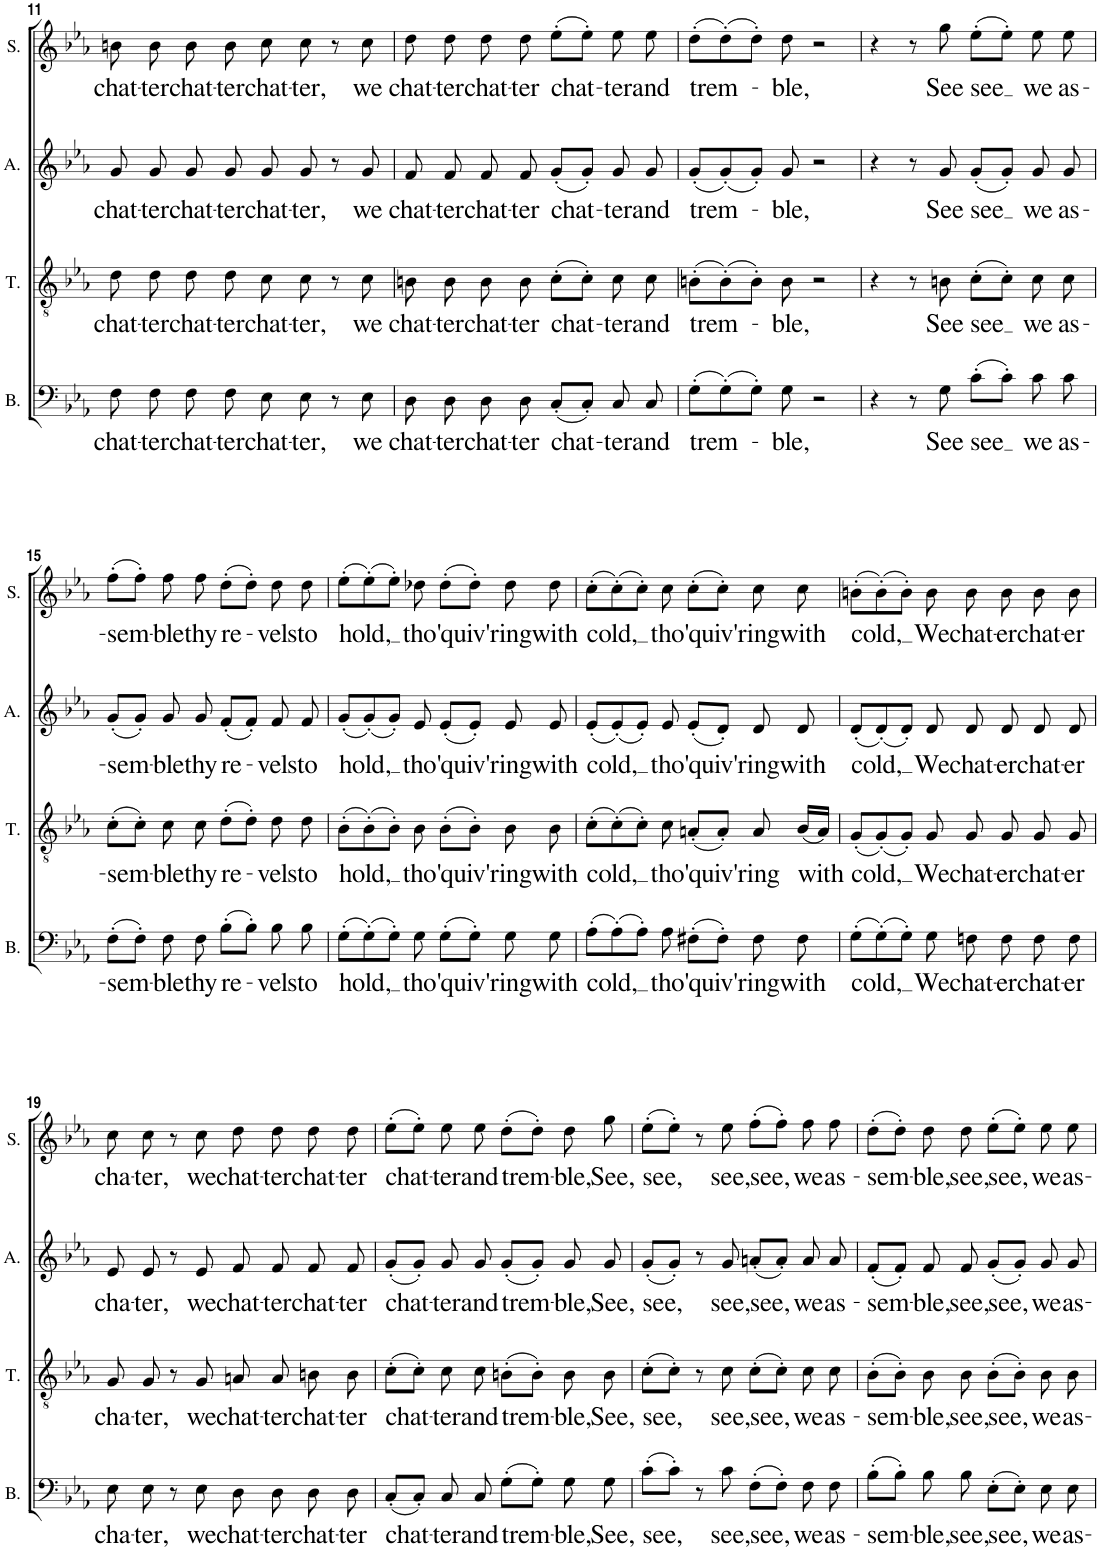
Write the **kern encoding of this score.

**kern	**text	**kern	**text	**kern	**text	**kern	**text
*part4	*part4	*part3	*part3	*part2	*part2	*part1	*part1
*staff4	*staff4	*staff3	*staff3	*staff2	*staff2	*staff1	*staff1
*I"Bass	*	*I"Tenor	*	*I"Alto	*	*I"Soprano	*
*I'B.	*	*I'T.	*	*I'A.	*	*I'S.	*
!!LO:PB:g=z
*clefF4	*	*clefGv2	*	*clefG2	*	*clefG2	*
*k[b-e-a-]	*	*k[b-e-a-]	*	*k[b-e-a-]	*	*k[b-e-a-]	*
*M2/2	*	*M2/2	*	*M2/2	*	*M2/2	*
*met(c|)	*	*met(c|)	*	*met(c|)	*	*met(c|)	*
=11	=11	=11	=11	=11	=11	=11	=11
!	!LO:LY:b	!	!LO:LY:b	!	!LO:LY:b	!	!LO:LY:b
8F!\	chat-	8d!\	chat-	8g!/	chat-	8bn!\	chat-
!	!LO:LY:b	!	!LO:LY:b	!	!LO:LY:b	!	!LO:LY:b
8F!\	-ter	8d!\	-ter	8g!/	-ter	8b!\	-ter
!	!LO:LY:b	!	!LO:LY:b	!	!LO:LY:b	!	!LO:LY:b
8F!\	chat-	8d!\	chat-	8g!/	chat-	8b!\	chat-
!	!LO:LY:b	!	!LO:LY:b	!	!LO:LY:b	!	!LO:LY:b
8F!\	-ter	8d!\	-ter	8g!/	-ter	8b!\	-ter
!	!LO:LY:b	!	!LO:LY:b	!	!LO:LY:b	!	!LO:LY:b
8E-!\	chat-	8c!\	chat-	8g!/	chat-	8cc!\	chat-
!	!LO:LY:b	!	!LO:LY:b	!	!LO:LY:b	!	!LO:LY:b
8E-!\	-ter,	8c!\	-ter,	8g!/	-ter,	8cc!\	-ter,
8r	.	8r	.	8r	.	8r	.
!	!LO:LY:b	!	!LO:LY:b	!	!LO:LY:b	!	!LO:LY:b
8E-!\	we	8c!\	we	8g!/	we	8cc!\	we
=12	=12	=12	=12	=12	=12	=12	=12
!	!LO:LY:b	!	!LO:LY:b	!	!LO:LY:b	!	!LO:LY:b
8D!\	chat-	8Bn!\	chat-	8f!/	chat-	8dd!\	chat-
!	!LO:LY:b	!	!LO:LY:b	!	!LO:LY:b	!	!LO:LY:b
8D!\	-ter	8B!\	-ter	8f!/	-ter	8dd!\	-ter
!	!LO:LY:b	!	!LO:LY:b	!	!LO:LY:b	!	!LO:LY:b
8D!\	chat-	8B!\	chat-	8f!/	chat-	8dd!\	chat-
!	!LO:LY:b	!	!LO:LY:b	!	!LO:LY:b	!	!LO:LY:b
8D!\	-ter	8B!\	-ter	8f!/	-ter	8dd!\	-ter
!	!LO:LY:b	!	!LO:LY:b	!	!LO:LY:b	!	!LO:LY:b
(8C'!/L	chat-	(8c'!\L	chat-	(8g'!/L	chat-	(8ee-'!\L	chat-
8C'!/J)	.	8c'!\J)	.	8g'!/J)	.	8ee-'!\J)	.
!	!LO:LY:b	!	!LO:LY:b	!	!LO:LY:b	!	!LO:LY:b
8C!/	-ter	8c!\	-ter	8g!/	-ter	8ee-!\	-ter
!	!LO:LY:b	!	!LO:LY:b	!	!LO:LY:b	!	!LO:LY:b
8C!/	and	8c!\	and	8g!/	and	8ee-!\	and
=13	=13	=13	=13	=13	=13	=13	=13
!	!LO:LY:b	!	!LO:LY:b	!	!LO:LY:b	!	!LO:LY:b
(8G'!\L	trem-	(8Bn'!\L	trem-	(8g'!/L	trem-	(8dd'!\L	trem-
(8G'!\)	.	(8B'!\)	.	(8g'!/)	.	(8dd'!\)	.
8G'!\J)	.	8B'!\J)	.	8g'!/J)	.	8dd'!\J)	.
!	!LO:LY:b	!	!LO:LY:b	!	!LO:LY:b	!	!LO:LY:b
8G!\	-ble,	8B!\	-ble,	8g!/	-ble,	8dd!\	-ble,
2r	.	2r	.	2r	.	2r	.
=14	=14	=14	=14	=14	=14	=14	=14
4r	.	4r	.	4r	.	4r	.
8r	.	8r	.	8r	.	8r	.
!	!LO:LY:b	!	!LO:LY:b	!	!LO:LY:b	!	!LO:LY:b
8G!\	See	8Bn!\	See	8g!/	See	8gg!\	See
!	!LO:LY:b	!	!LO:LY:b	!	!LO:LY:b	!	!LO:LY:b
(8c'!\L	see	(8c'!\L	see	(8g'!/L	see	(8ee-'!\L	see
8c'!\J)	.	8c'!\J)	.	8g'!/J)	.	8ee-'!\J)	.
!	!LO:LY:b	!	!LO:LY:b	!	!LO:LY:b	!	!LO:LY:b
8c!\	we	8c!\	we	8g!/	we	8ee-!\	we
!	!LO:LY:b	!	!LO:LY:b	!	!LO:LY:b	!	!LO:LY:b
8c!\	as-	8c!\	as-	8g!/	as-	8ee-!\	as-
!!LO:LB:g=z
=15	=15	=15	=15	=15	=15	=15	=15
!	!LO:LY:b	!	!LO:LY:b	!	!LO:LY:b	!	!LO:LY:b
(8F'!\L	-sem-	(8c'!\L	-sem-	(8g'!/L	-sem-	(8ff'!\L	-sem-
8F'!\J)	.	8c'!\J)	.	8g'!/J)	.	8ff'!\J)	.
!	!LO:LY:b	!	!LO:LY:b	!	!LO:LY:b	!	!LO:LY:b
8F!\	-ble	8c!\	-ble	8g!/	-ble	8ff!\	-ble
!	!LO:LY:b	!	!LO:LY:b	!	!LO:LY:b	!	!LO:LY:b
8F!\	thy	8c!\	thy	8g!/	thy	8ff!\	thy
!	!LO:LY:b	!	!LO:LY:b	!	!LO:LY:b	!	!LO:LY:b
(8B-'!\L	re-	(8d'!\L	re-	(8f'!/L	re-	(8dd'!\L	re-
8B-'!\J)	.	8d'!\J)	.	8f'!/J)	.	8dd'!\J)	.
!	!LO:LY:b	!	!LO:LY:b	!	!LO:LY:b	!	!LO:LY:b
8B-!\	-vels	8d!\	-vels	8f!/	-vels	8dd!\	-vels
!	!LO:LY:b	!	!LO:LY:b	!	!LO:LY:b	!	!LO:LY:b
8B-!\	to	8d!\	to	8f!/	to	8dd!\	to
=16	=16	=16	=16	=16	=16	=16	=16
!	!LO:LY:b	!	!LO:LY:b	!	!LO:LY:b	!	!LO:LY:b
(8G'!\L	hold,	(8B-'!\L	hold,	(8g'!/L	hold,	(8ee-'!\L	hold,
(8G'!\)	.	(8B-'!\)	.	(8g'!/)	.	(8ee-'!\)	.
8G'!\J)	.	8B-'!\J)	.	8g'!/J)	.	8ee-'!\J)	.
!	!LO:LY:b	!	!LO:LY:b	!	!LO:LY:b	!	!LO:LY:b
8G!\	tho'	8B-!\	tho'	8e-!/	tho'	8dd-X!\	tho'
!	!LO:LY:b	!	!LO:LY:b	!	!LO:LY:b	!	!LO:LY:b
(8G'!\L	quiv'	(8B-'!\L	quiv'	(8e-'!/L	quiv'	(8dd-'!\L	quiv'
8G'!\J)	.	8B-'!\J)	.	8e-'!/J)	.	8dd-'!\J)	.
!	!LO:LY:b	!	!LO:LY:b	!	!LO:LY:b	!	!LO:LY:b
8G!\	ring	8B-!\	ring	8e-!/	ring	8dd-!\	ring
!	!LO:LY:b	!	!LO:LY:b	!	!LO:LY:b	!	!LO:LY:b
8G!\	with	8B-!\	with	8e-!/	with	8dd-!\	with
=17	=17	=17	=17	=17	=17	=17	=17
!	!LO:LY:b	!	!LO:LY:b	!	!LO:LY:b	!	!LO:LY:b
(8A-'!\L	cold,	(8c'!\L	cold,	(8e-'!/L	cold,	(8cc'!\L	cold,
(8A-'!\)	.	(8c'!\)	.	(8e-'!/)	.	(8cc'!\)	.
8A-'!\J)	.	8c'!\J)	.	8e-'!/J)	.	8cc'!\J)	.
!	!LO:LY:b	!	!LO:LY:b	!	!LO:LY:b	!	!LO:LY:b
8A-!\	tho'	8c!\	tho'	8e-!/	tho'	8cc!\	tho'
!	!LO:LY:b	!	!LO:LY:b	!	!LO:LY:b	!	!LO:LY:b
(8F#X'!\L	quiv'	(8An'!/L	quiv'	(8e-'!/L	quiv'	(8cc'!\L	quiv'
8F#'!\J)	.	8A'!/J)	.	8d'!/J)	.	8cc'!\J)	.
!	!LO:LY:b	!	!LO:LY:b	!	!LO:LY:b	!	!LO:LY:b
8F#!\	ring	8A!/	ring	8d!/	ring	8cc!\	ring
!	!LO:LY:b	!	!LO:LY:b	!	!LO:LY:b	!	!LO:LY:b
8F#!\	with	(16B-!/LL	with	8d!/	with	8cc!\	with
.	.	16A!/JJ)	.	.	.	.	.
=18	=18	=18	=18	=18	=18	=18	=18
!	!LO:LY:b	!	!LO:LY:b	!	!LO:LY:b	!	!LO:LY:b
(8G'!\L	cold,	(8G'!/L	cold,	(8d'!/L	cold,	(8bn'!\L	cold,
(8G'!\)	.	(8G'!/)	.	(8d'!/)	.	(8b'!\)	.
8G'!\J)	.	8G'!/J)	.	8d'!/J)	.	8b'!\J)	.
!	!LO:LY:b	!	!LO:LY:b	!	!LO:LY:b	!	!LO:LY:b
8G!\	We	8G!/	We	8d!/	We	8b!\	We
!	!LO:LY:b	!	!LO:LY:b	!	!LO:LY:b	!	!LO:LY:b
8Fn!\	chat-	8G!/	chat-	8d!/	chat-	8b!\	chat-
!	!LO:LY:b	!	!LO:LY:b	!	!LO:LY:b	!	!LO:LY:b
8F!\	-er	8G!/	-er	8d!/	-er	8b!\	-er
!	!LO:LY:b	!	!LO:LY:b	!	!LO:LY:b	!	!LO:LY:b
8F!\	chat-	8G!/	chat-	8d!/	chat-	8b!\	chat-
!	!LO:LY:b	!	!LO:LY:b	!	!LO:LY:b	!	!LO:LY:b
8F!\	-er	8G!/	-er	8d!/	-er	8b!\	-er
!!LO:LB:g=z
=19	=19	=19	=19	=19	=19	=19	=19
!	!LO:LY:b	!	!LO:LY:b	!	!LO:LY:b	!	!LO:LY:b
8E-!\	cha-	8G!/	cha-	8e-!/	cha-	8cc!\	cha-
!	!LO:LY:b	!	!LO:LY:b	!	!LO:LY:b	!	!LO:LY:b
8E-!\	-ter,	8G!/	-ter,	8e-!/	-ter,	8cc!\	-ter,
8r	.	8r	.	8r	.	8r	.
!	!LO:LY:b	!	!LO:LY:b	!	!LO:LY:b	!	!LO:LY:b
8E-!\	we	8G!/	we	8e-!/	we	8cc!\	we
!	!LO:LY:b	!	!LO:LY:b	!	!LO:LY:b	!	!LO:LY:b
8D!\	chat-	8An!/	chat-	8f!/	chat-	8dd!\	chat-
!	!LO:LY:b	!	!LO:LY:b	!	!LO:LY:b	!	!LO:LY:b
8D!\	-ter	8A!/	-ter	8f!/	-ter	8dd!\	-ter
!	!LO:LY:b	!	!LO:LY:b	!	!LO:LY:b	!	!LO:LY:b
8D!\	chat-	8Bn!\	chat-	8f!/	chat-	8dd!\	chat-
!	!LO:LY:b	!	!LO:LY:b	!	!LO:LY:b	!	!LO:LY:b
8D!\	-ter	8B!\	-ter	8f!/	-ter	8dd!\	-ter
=20	=20	=20	=20	=20	=20	=20	=20
!	!LO:LY:b	!	!LO:LY:b	!	!LO:LY:b	!	!LO:LY:b
(8C'!/L	chat-	(8c'!\L	chat-	(8g'!/L	chat-	(8ee-'!\L	chat-
8C'!/J)	.	8c'!\J)	.	8g'!/J)	.	8ee-'!\J)	.
!	!LO:LY:b	!	!LO:LY:b	!	!LO:LY:b	!	!LO:LY:b
8C!/	-ter	8c!\	-ter	8g!/	-ter	8ee-!\	-ter
!	!LO:LY:b	!	!LO:LY:b	!	!LO:LY:b	!	!LO:LY:b
8C!/	and	8c!\	and	8g!/	and	8ee-!\	and
!	!LO:LY:b	!	!LO:LY:b	!	!LO:LY:b	!	!LO:LY:b
(8G'!\L	trem-	(8Bn'!\L	trem-	(8g'!/L	trem-	(8dd'!\L	trem-
8G'!\J)	.	8B'!\J)	.	8g'!/J)	.	8dd'!\J)	.
!	!LO:LY:b	!	!LO:LY:b	!	!LO:LY:b	!	!LO:LY:b
8G!\	-ble,	8B!\	-ble,	8g!/	-ble,	8dd!\	-ble,
!	!LO:LY:b	!	!LO:LY:b	!	!LO:LY:b	!	!LO:LY:b
8G!\	See,	8B!\	See,	8g!/	See,	8gg!\	See,
=21	=21	=21	=21	=21	=21	=21	=21
!	!LO:LY:b	!	!LO:LY:b	!	!LO:LY:b	!	!LO:LY:b
(8c'!\L	see,	(8c'!\L	see,	(8g'!/L	see,	(8ee-'!\L	see,
8c'!\J)	.	8c'!\J)	.	8g'!/J)	.	8ee-'!\J)	.
8r	.	8r	.	8r	.	8r	.
!	!LO:LY:b	!	!LO:LY:b	!	!LO:LY:b	!	!LO:LY:b
8c!\	see,	8c!\	see,	8g!/	see,	8ee-!\	see,
!	!LO:LY:b	!	!LO:LY:b	!	!LO:LY:b	!	!LO:LY:b
(8F'!\L	see,	(8c'!\L	see,	(8an'!/L	see,	(8ff'!\L	see,
8F'!\J)	.	8c'!\J)	.	8a'!/J)	.	8ff'!\J)	.
!	!LO:LY:b	!	!LO:LY:b	!	!LO:LY:b	!	!LO:LY:b
8F!\	we	8c!\	we	8a!/	we	8ff!\	we
!	!LO:LY:b	!	!LO:LY:b	!	!LO:LY:b	!	!LO:LY:b
8F!\	as-	8c!\	as-	8a!/	as-	8ff!\	as-
=22	=22	=22	=22	=22	=22	=22	=22
!	!LO:LY:b	!	!LO:LY:b	!	!LO:LY:b	!	!LO:LY:b
(8B-'!\L	-sem-	(8B-'!\L	-sem-	(8f'!/L	-sem-	(8dd'!\L	-sem-
8B-'!\J)	.	8B-'!\J)	.	8f'!/J)	.	8dd'!\J)	.
!	!LO:LY:b	!	!LO:LY:b	!	!LO:LY:b	!	!LO:LY:b
8B-!\	-ble,	8B-!\	-ble,	8f!/	-ble,	8dd!\	-ble,
!	!LO:LY:b	!	!LO:LY:b	!	!LO:LY:b	!	!LO:LY:b
8B-!\	see,	8B-!\	see,	8f!/	see,	8dd!\	see,
!	!LO:LY:b	!	!LO:LY:b	!	!LO:LY:b	!	!LO:LY:b
(8E-'!\L	see,	(8B-'!\L	see,	(8g'!/L	see,	(8ee-'!\L	see,
8E-'!\J)	.	8B-'!\J)	.	8g'!/J)	.	8ee-'!\J)	.
!	!LO:LY:b	!	!LO:LY:b	!	!LO:LY:b	!	!LO:LY:b
8E-!\	we	8B-!\	we	8g!/	we	8ee-!\	we
!	!LO:LY:b	!	!LO:LY:b	!	!LO:LY:b	!	!LO:LY:b
8E-!\	as-	8B-!\	as-	8g!/	as-	8ee-!\	as-
=	=	=	=	=	=	=	=
*-	*-	*-	*-	*-	*-	*-	*-
